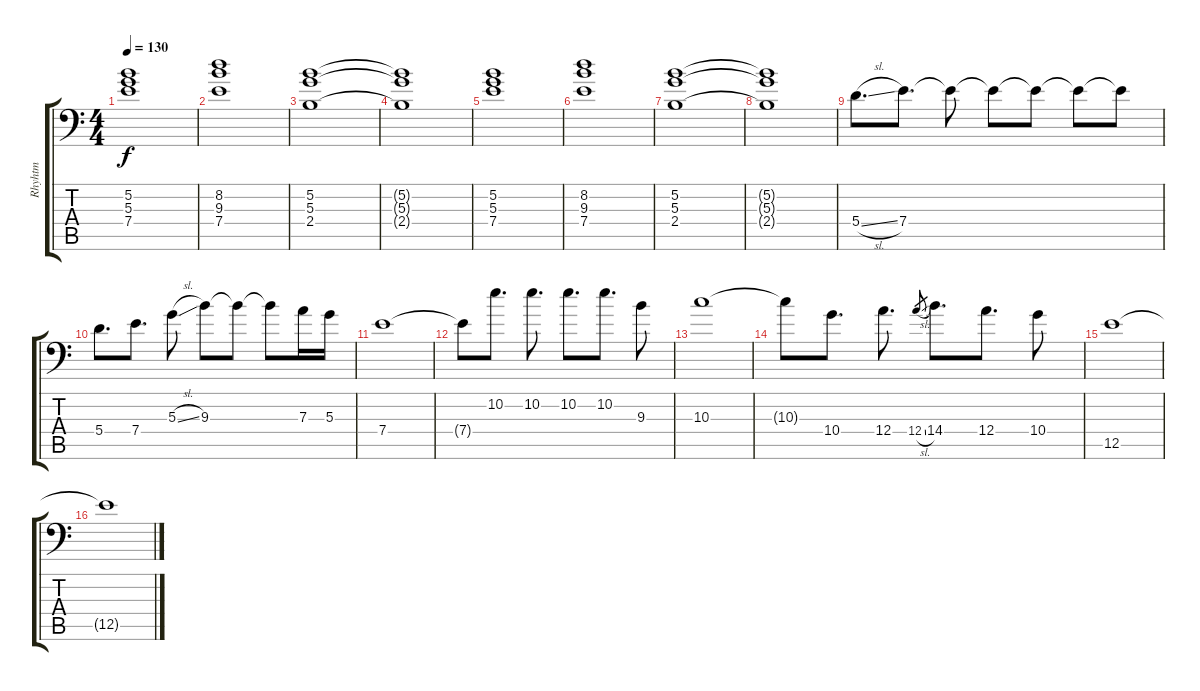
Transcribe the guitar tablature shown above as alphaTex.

\track ("Rhyhtm" "Rhyhtm") {instrument distortionguitar}
\staff {score tabs}
\tuning (B3 Gb3 D3 A2 E2 A1) {hide}
\ts (4 4)
\tempo 130
\clef f4
\ks c
(5.2 5.3 7.4).1{dy f volume 9 instrument electricguitarjazz} |
(8.2 9.3 7.4).1 |
(5.2 5.3 2.4).1 |
(5.2{t} 5.3{t} 2.4{t}).1 |
(5.2 5.3 7.4).1 |
(8.2 9.3 7.4).1 |
(5.2 5.3 2.4).1 |
(5.2{t} 5.3{t} 2.4{t}).1 |
5.4{sl}.8{d volume 11} 7.4.8{d} 7.4{t}.8 7.4{t}.8 7.4{t}.8 7.4{t}.8 7.4{t}.8 |
5.4.8{d} 7.4.8{d} 5.3{sl}.8 9.3.8 9.3{t}.8 9.3{t}.8 7.3.16 5.3.16 |
7.4.1 |
7.4{t}.8 10.2.8{d} 10.2.8{d} 10.2.8{d} 10.2.8{d} 9.3.8 |
10.3.1 |
10.3{t}.8 10.4.8{d} 12.4.8{d} 12.4{sl}.8{gr} 14.4.8{d} 12.4.8{d} 10.4.8 |
12.5.1 |
12.5{t}.1
